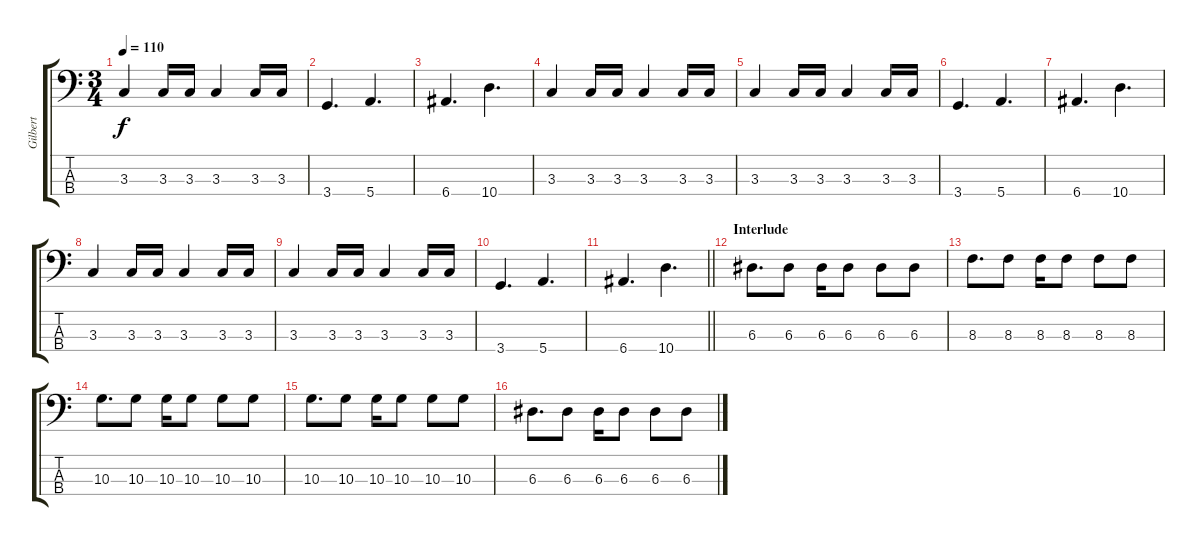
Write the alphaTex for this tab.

\track ("Gilbert" "Gilbert") {instrument electricbassfinger}
\staff {score tabs}
\tuning (G2 D2 A1 E1) {hide}
\ts (3 4)
\tempo 110
\clef f4
\ks c
3.3.4{dy f} 3.3.16 3.3.16 3.3.4 3.3.16 3.3.16 |
3.4.4{d} 5.4.4{d} |
6.4.4{d} 10.4.4{d} |
3.3.4 3.3.16 3.3.16 3.3.4 3.3.16 3.3.16 |
3.3.4 3.3.16 3.3.16 3.3.4 3.3.16 3.3.16 |
3.4.4{d} 5.4.4{d} |
6.4.4{d} 10.4.4{d} |
3.3.4 3.3.16 3.3.16 3.3.4 3.3.16 3.3.16 |
3.3.4 3.3.16 3.3.16 3.3.4 3.3.16 3.3.16 |
3.4.4{d} 5.4.4{d} |
\barLineRight lightlight
6.4.4{d} 10.4.4{d} |
\section ("" "Interlude")
6.3.8{d} 6.3.8 6.3.16 6.3.8 6.3.8 6.3.8 |
8.3.8{d} 8.3.8 8.3.16 8.3.8 8.3.8 8.3.8 |
10.3.8{d} 10.3.8 10.3.16 10.3.8 10.3.8 10.3.8 |
10.3.8{d} 10.3.8 10.3.16 10.3.8 10.3.8 10.3.8 |
6.3.8{d} 6.3.8 6.3.16 6.3.8 6.3.8 6.3.8
